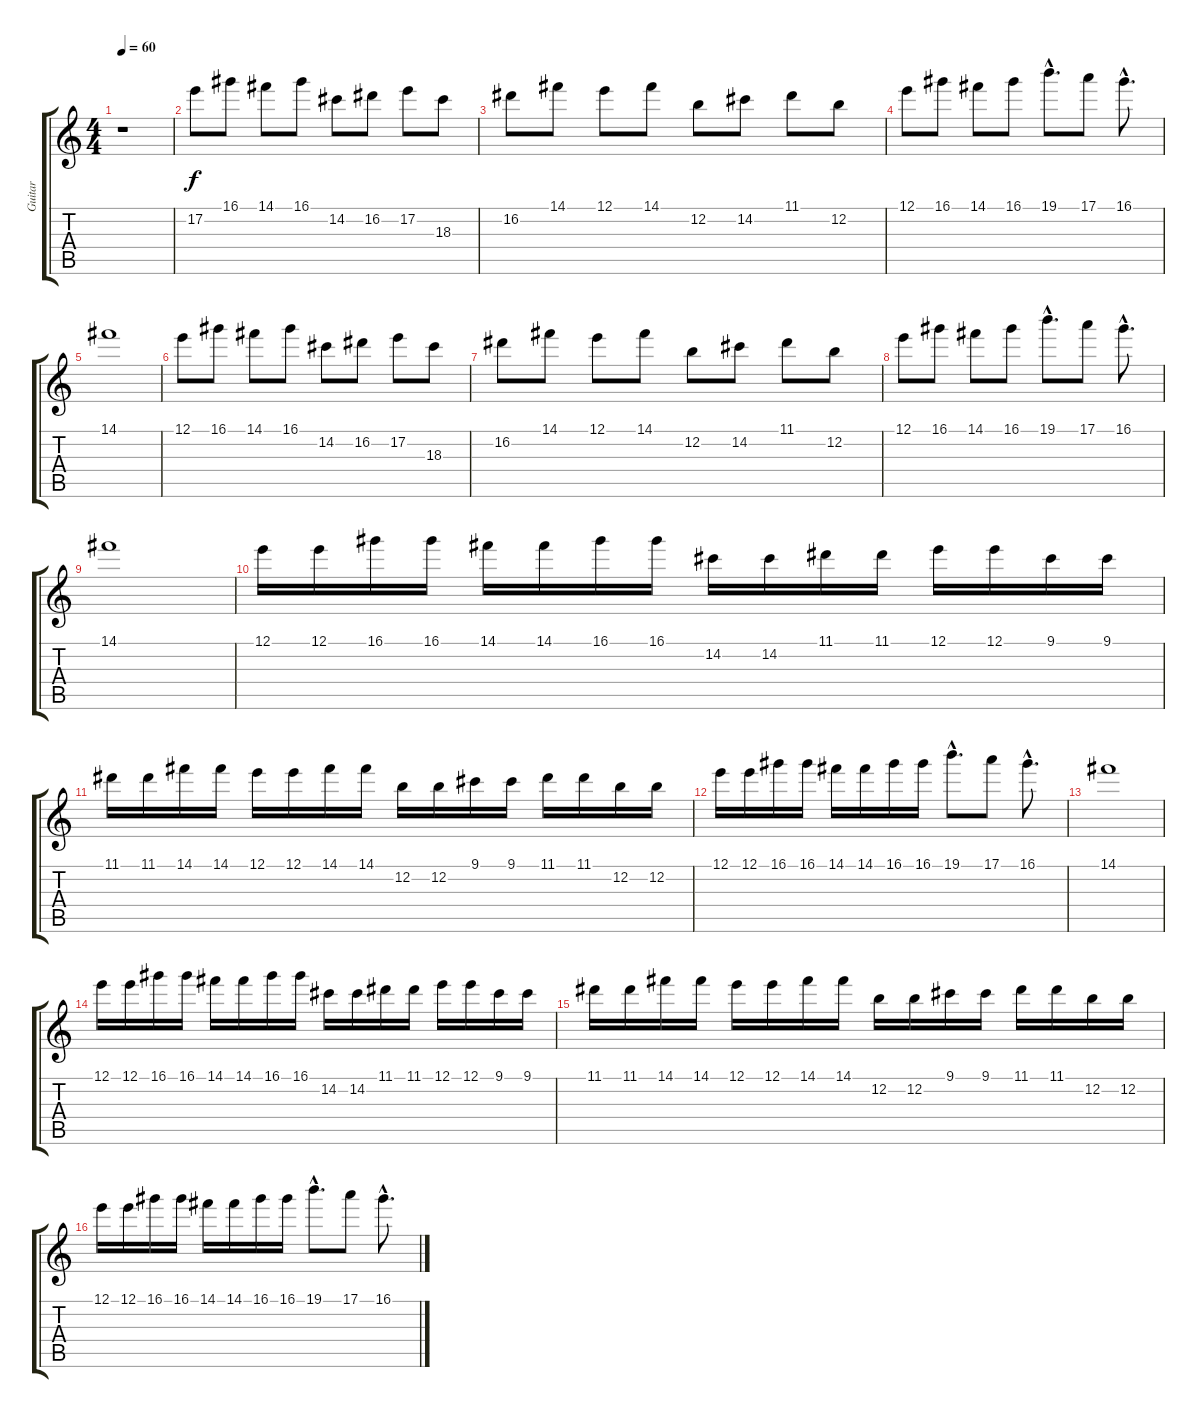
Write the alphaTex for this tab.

\track ("Guitar" "Guitar") {instrument distortionguitar}
\staff {score tabs}
\tuning (E4 B3 G3 D3 A2 E2) {hide}
\ts (4 4)
\tempo 60
\clef g2
\ks c
r.1{dy f} |
17.2.8 16.1.8 14.1.8 16.1.8 14.2.8 16.2.8 17.2.8 18.3.8 |
16.2.8 14.1.8 12.1.8 14.1.8 12.2.8 14.2.8 11.1.8 12.2.8 |
12.1.8 16.1.8 14.1.8 16.1.8 19.1{hac}.8{d} 17.1.8 16.1{hac}.8{d} |
14.1.1 |
12.1.8 16.1.8 14.1.8 16.1.8 14.2.8 16.2.8 17.2.8 18.3.8 |
16.2.8 14.1.8 12.1.8 14.1.8 12.2.8 14.2.8 11.1.8 12.2.8 |
12.1.8 16.1.8 14.1.8 16.1.8 19.1{hac}.8{d} 17.1.8 16.1{hac}.8{d} |
14.1.1 |
12.1.16 12.1.16 16.1.16 16.1.16 14.1.16 14.1.16 16.1.16 16.1.16 14.2.16 14.2.16 11.1.16 11.1.16 12.1.16 12.1.16 9.1.16 9.1.16 |
11.1.16 11.1.16 14.1.16 14.1.16 12.1.16 12.1.16 14.1.16 14.1.16 12.2.16 12.2.16 9.1.16 9.1.16 11.1.16 11.1.16 12.2.16 12.2.16 |
12.1.16 12.1.16 16.1.16 16.1.16 14.1.16 14.1.16 16.1.16 16.1.16 19.1{hac}.8{d} 17.1.8 16.1{hac}.8{d} |
14.1.1 |
12.1.16 12.1.16 16.1.16 16.1.16 14.1.16 14.1.16 16.1.16 16.1.16 14.2.16 14.2.16 11.1.16 11.1.16 12.1.16 12.1.16 9.1.16 9.1.16 |
11.1.16 11.1.16 14.1.16 14.1.16 12.1.16 12.1.16 14.1.16 14.1.16 12.2.16 12.2.16 9.1.16 9.1.16 11.1.16 11.1.16 12.2.16 12.2.16 |
12.1.16 12.1.16 16.1.16 16.1.16 14.1.16 14.1.16 16.1.16 16.1.16 19.1{hac}.8{d} 17.1.8 16.1{hac}.8{d}
